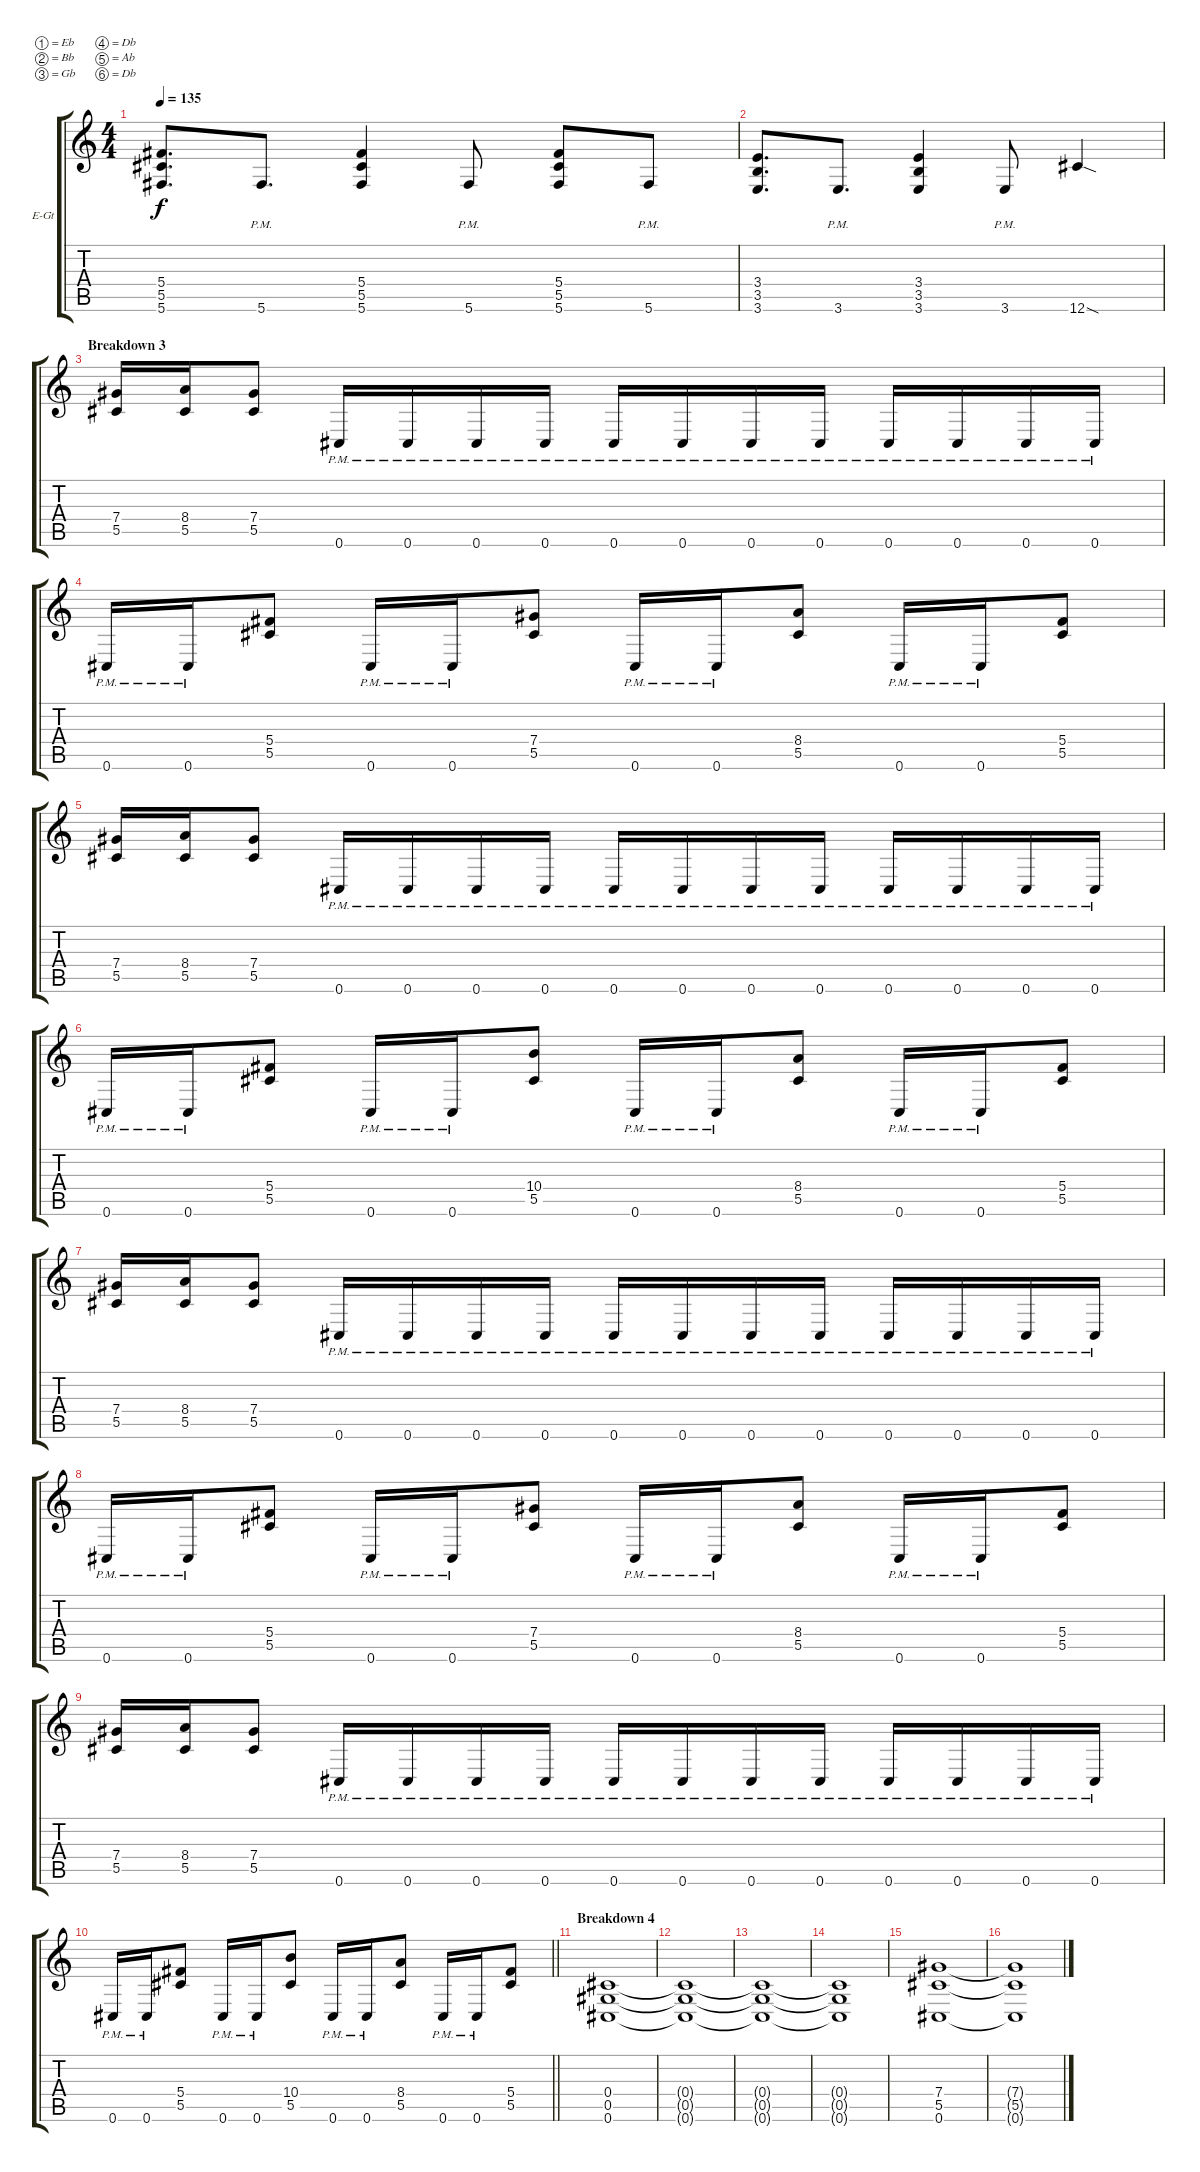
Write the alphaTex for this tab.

\bracketExtendMode groupsimilarinstruments
\firstSystemTrackNameOrientation horizontal
\otherSystemsTrackNameOrientation horizontal
\track ("Rhythm Guitar" "E-Gt") {instrument overdrivenguitar}
\staff {score tabs}
\tuning (Eb4 Bb3 Gb3 Db3 Ab2 Db2)
\ts (4 4)
\tempo 135
\clef g2
\ks c
(5.4 5.5 5.6).8{d dy f} 5.6{pm}.8{d} (5.4 5.5 5.6).4 5.6{pm}.8 (5.4 5.5 5.6).8 5.6{pm}.8 |
(3.4 3.5 3.6).8{d} 3.6{pm}.8{d} (3.4 3.5 3.6).4 3.6{pm}.8 12.6{sod}.4 |
\section ("" "Breakdown 3")
(7.4 5.5).16 (8.4 5.5).16 (7.4 5.5).8 0.6{pm}.16 0.6{pm}.16 0.6{pm}.16 0.6{pm}.16 0.6{pm}.16 0.6{pm}.16 0.6{pm}.16 0.6{pm}.16 0.6{pm}.16 0.6{pm}.16 0.6{pm}.16 0.6{pm}.16 |
0.6{pm}.16 0.6{pm}.16 (5.4 5.5).8 0.6{pm}.16 0.6{pm}.16 (7.4 5.5).8 0.6{pm}.16 0.6{pm}.16 (8.4 5.5).8 0.6{pm}.16 0.6{pm}.16 (5.4 5.5).8 |
(7.4 5.5).16 (8.4 5.5).16 (7.4 5.5).8 0.6{pm}.16 0.6{pm}.16 0.6{pm}.16 0.6{pm}.16 0.6{pm}.16 0.6{pm}.16 0.6{pm}.16 0.6{pm}.16 0.6{pm}.16 0.6{pm}.16 0.6{pm}.16 0.6{pm}.16 |
0.6{pm}.16 0.6{pm}.16 (5.4 5.5).8 0.6{pm}.16 0.6{pm}.16 (10.4 5.5).8 0.6{pm}.16 0.6{pm}.16 (8.4 5.5).8 0.6{pm}.16 0.6{pm}.16 (5.4 5.5).8 |
(7.4 5.5).16 (8.4 5.5).16 (7.4 5.5).8 0.6{pm}.16 0.6{pm}.16 0.6{pm}.16 0.6{pm}.16 0.6{pm}.16 0.6{pm}.16 0.6{pm}.16 0.6{pm}.16 0.6{pm}.16 0.6{pm}.16 0.6{pm}.16 0.6{pm}.16 |
0.6{pm}.16 0.6{pm}.16 (5.4 5.5).8 0.6{pm}.16 0.6{pm}.16 (7.4 5.5).8 0.6{pm}.16 0.6{pm}.16 (8.4 5.5).8 0.6{pm}.16 0.6{pm}.16 (5.4 5.5).8 |
(7.4 5.5).16 (8.4 5.5).16 (7.4 5.5).8 0.6{pm}.16 0.6{pm}.16 0.6{pm}.16 0.6{pm}.16 0.6{pm}.16 0.6{pm}.16 0.6{pm}.16 0.6{pm}.16 0.6{pm}.16 0.6{pm}.16 0.6{pm}.16 0.6{pm}.16 |
\barLineRight lightlight
0.6{pm}.16 0.6{pm}.16 (5.4 5.5).8 0.6{pm}.16 0.6{pm}.16 (10.4 5.5).8 0.6{pm}.16 0.6{pm}.16 (8.4 5.5).8 0.6{pm}.16 0.6{pm}.16 (5.4 5.5).8 |
\section ("" "Breakdown 4")
(0.4 0.5 0.6).1 |
(0.4{t} 0.5{t} 0.6{t}).1 |
(0.4{t} 0.5{t} 0.6{t}).1 |
(0.4{t} 0.5{t} 0.6{t}).1 |
(7.4 5.5 0.6).1 |
(7.4{t} 5.5{t} 0.6{t}).1
